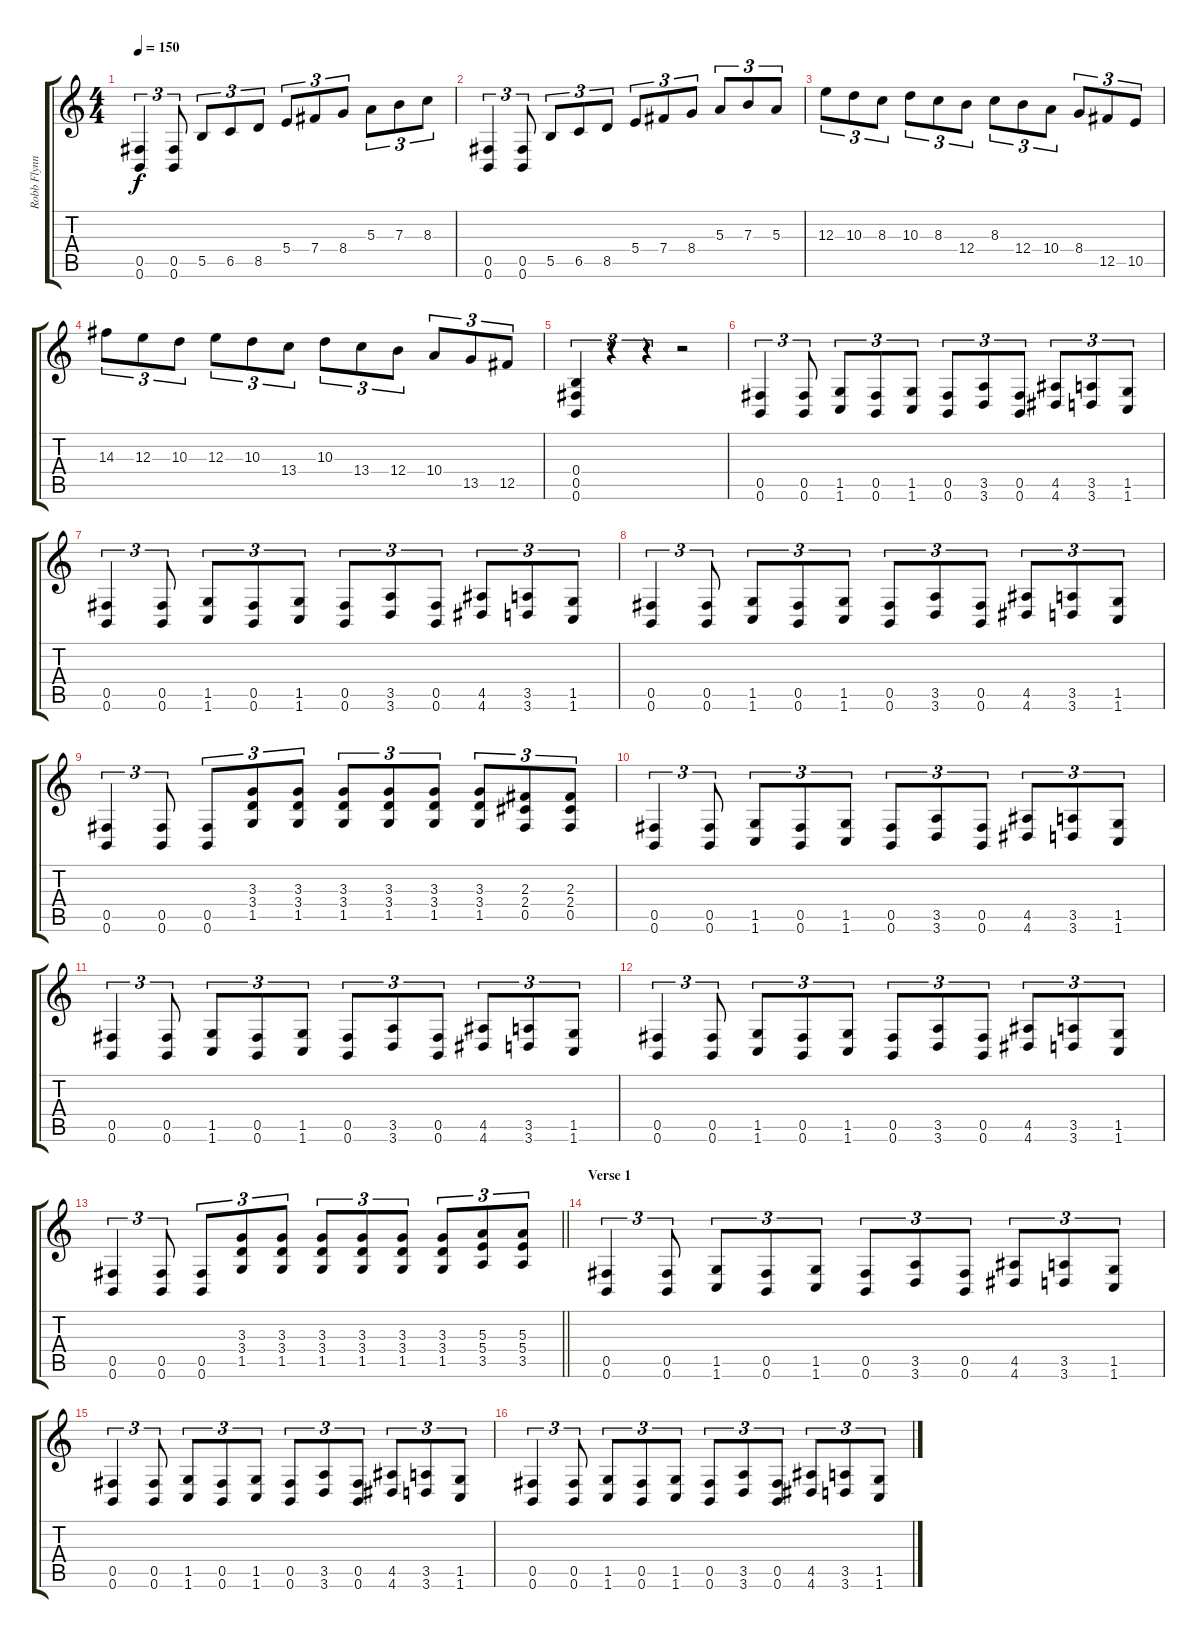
\track ("Robb Flynn" "Robb Flynn") {instrument distortionguitar}
\staff {score tabs}
\tuning (Db4 Ab3 E3 B2 Gb2 B1) {hide}
\ts (4 4)
\tempo 150
\clef g2
\ks c
(0.5 0.6).4{tu (3 2) dy f} (0.5 0.6).8{tu (3 2)} 5.5.8{tu (3 2)} 6.5.8{tu (3 2)} 8.5.8{tu (3 2)} 5.4.8{tu (3 2)} 7.4.8{tu (3 2)} 8.4.8{tu (3 2)} 5.3.8{tu (3 2)} 7.3.8{tu (3 2)} 8.3.8{tu (3 2)} |
(0.5 0.6).4{tu (3 2)} (0.5 0.6).8{tu (3 2)} 5.5.8{tu (3 2)} 6.5.8{tu (3 2)} 8.5.8{tu (3 2)} 5.4.8{tu (3 2)} 7.4.8{tu (3 2)} 8.4.8{tu (3 2)} 5.3.8{tu (3 2)} 7.3.8{tu (3 2)} 5.3.8{tu (3 2)} |
12.3.8{tu (3 2)} 10.3.8{tu (3 2)} 8.3.8{tu (3 2)} 10.3.8{tu (3 2)} 8.3.8{tu (3 2)} 12.4.8{tu (3 2)} 8.3.8{tu (3 2)} 12.4.8{tu (3 2)} 10.4.8{tu (3 2)} 8.4.8{tu (3 2)} 12.5.8{tu (3 2)} 10.5.8{tu (3 2)} |
14.3.8{tu (3 2)} 12.3.8{tu (3 2)} 10.3.8{tu (3 2)} 12.3.8{tu (3 2)} 10.3.8{tu (3 2)} 13.4.8{tu (3 2)} 10.3.8{tu (3 2)} 13.4.8{tu (3 2)} 12.4.8{tu (3 2)} 10.4.8{tu (3 2)} 13.5.8{tu (3 2)} 12.5.8{tu (3 2)} |
(0.4 0.5 0.6).4{tu (3 2)} r.4{tu (3 2)} r.4{tu (3 2)} r.2 |
(0.5 0.6).4{tu (3 2)} (0.5 0.6).8{tu (3 2)} (1.5 1.6).8{tu (3 2)} (0.5 0.6).8{tu (3 2)} (1.5 1.6).8{tu (3 2)} (0.5 0.6).8{tu (3 2)} (3.5 3.6).8{tu (3 2)} (0.5 0.6).8{tu (3 2)} (4.5 4.6).8{tu (3 2)} (3.5 3.6).8{tu (3 2)} (1.5 1.6).8{tu (3 2)} |
(0.5 0.6).4{tu (3 2)} (0.5 0.6).8{tu (3 2)} (1.5 1.6).8{tu (3 2)} (0.5 0.6).8{tu (3 2)} (1.5 1.6).8{tu (3 2)} (0.5 0.6).8{tu (3 2)} (3.5 3.6).8{tu (3 2)} (0.5 0.6).8{tu (3 2)} (4.5 4.6).8{tu (3 2)} (3.5 3.6).8{tu (3 2)} (1.5 1.6).8{tu (3 2)} |
(0.5 0.6).4{tu (3 2)} (0.5 0.6).8{tu (3 2)} (1.5 1.6).8{tu (3 2)} (0.5 0.6).8{tu (3 2)} (1.5 1.6).8{tu (3 2)} (0.5 0.6).8{tu (3 2)} (3.5 3.6).8{tu (3 2)} (0.5 0.6).8{tu (3 2)} (4.5 4.6).8{tu (3 2)} (3.5 3.6).8{tu (3 2)} (1.5 1.6).8{tu (3 2)} |
(0.5 0.6).4{tu (3 2)} (0.5 0.6).8{tu (3 2)} (0.5 0.6).8{tu (3 2)} (3.3 3.4 1.5).8{tu (3 2)} (3.3 3.4 1.5).8{tu (3 2)} (3.3 3.4 1.5).8{tu (3 2)} (3.3 3.4 1.5).8{tu (3 2)} (3.3 3.4 1.5).8{tu (3 2)} (3.3 3.4 1.5).8{tu (3 2)} (2.3 2.4 0.5).8{tu (3 2)} (2.3 2.4 0.5).8{tu (3 2)} |
(0.5 0.6).4{tu (3 2)} (0.5 0.6).8{tu (3 2)} (1.5 1.6).8{tu (3 2)} (0.5 0.6).8{tu (3 2)} (1.5 1.6).8{tu (3 2)} (0.5 0.6).8{tu (3 2)} (3.5 3.6).8{tu (3 2)} (0.5 0.6).8{tu (3 2)} (4.5 4.6).8{tu (3 2)} (3.5 3.6).8{tu (3 2)} (1.5 1.6).8{tu (3 2)} |
(0.5 0.6).4{tu (3 2)} (0.5 0.6).8{tu (3 2)} (1.5 1.6).8{tu (3 2)} (0.5 0.6).8{tu (3 2)} (1.5 1.6).8{tu (3 2)} (0.5 0.6).8{tu (3 2)} (3.5 3.6).8{tu (3 2)} (0.5 0.6).8{tu (3 2)} (4.5 4.6).8{tu (3 2)} (3.5 3.6).8{tu (3 2)} (1.5 1.6).8{tu (3 2)} |
(0.5 0.6).4{tu (3 2)} (0.5 0.6).8{tu (3 2)} (1.5 1.6).8{tu (3 2)} (0.5 0.6).8{tu (3 2)} (1.5 1.6).8{tu (3 2)} (0.5 0.6).8{tu (3 2)} (3.5 3.6).8{tu (3 2)} (0.5 0.6).8{tu (3 2)} (4.5 4.6).8{tu (3 2)} (3.5 3.6).8{tu (3 2)} (1.5 1.6).8{tu (3 2)} |
\barLineRight lightlight
(0.5 0.6).4{tu (3 2)} (0.5 0.6).8{tu (3 2)} (0.5 0.6).8{tu (3 2)} (3.3 3.4 1.5).8{tu (3 2)} (3.3 3.4 1.5).8{tu (3 2)} (3.3 3.4 1.5).8{tu (3 2)} (3.3 3.4 1.5).8{tu (3 2)} (3.3 3.4 1.5).8{tu (3 2)} (3.3 3.4 1.5).8{tu (3 2)} (5.3 5.4 3.5).8{tu (3 2)} (5.3 5.4 3.5).8{tu (3 2)} |
\section ("" "Verse 1")
(0.5 0.6).4{tu (3 2)} (0.5 0.6).8{tu (3 2)} (1.5 1.6).8{tu (3 2)} (0.5 0.6).8{tu (3 2)} (1.5 1.6).8{tu (3 2)} (0.5 0.6).8{tu (3 2)} (3.5 3.6).8{tu (3 2)} (0.5 0.6).8{tu (3 2)} (4.5 4.6).8{tu (3 2)} (3.5 3.6).8{tu (3 2)} (1.5 1.6).8{tu (3 2)} |
(0.5 0.6).4{tu (3 2)} (0.5 0.6).8{tu (3 2)} (1.5 1.6).8{tu (3 2)} (0.5 0.6).8{tu (3 2)} (1.5 1.6).8{tu (3 2)} (0.5 0.6).8{tu (3 2)} (3.5 3.6).8{tu (3 2)} (0.5 0.6).8{tu (3 2)} (4.5 4.6).8{tu (3 2)} (3.5 3.6).8{tu (3 2)} (1.5 1.6).8{tu (3 2)} |
(0.5 0.6).4{tu (3 2)} (0.5 0.6).8{tu (3 2)} (1.5 1.6).8{tu (3 2)} (0.5 0.6).8{tu (3 2)} (1.5 1.6).8{tu (3 2)} (0.5 0.6).8{tu (3 2)} (3.5 3.6).8{tu (3 2)} (0.5 0.6).8{tu (3 2)} (4.5 4.6).8{tu (3 2)} (3.5 3.6).8{tu (3 2)} (1.5 1.6).8{tu (3 2)}
